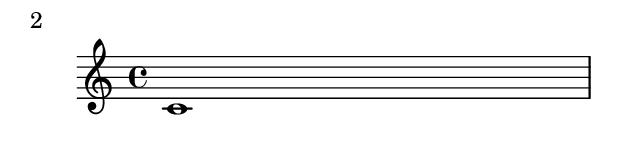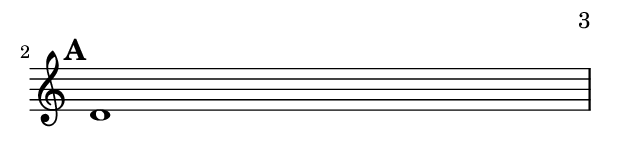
%% DO NOT EDIT this file manually; it was automatically
%% generated from the LilyPond Snippet Repository
%% (http://lsr.di.unimi.it).
%%
%% Make any changes in the LSR itself, or in
%% `Documentation/snippets/new/`, then run
%% `scripts/auxiliar/makelsr.pl`.
%%
%% This file is in the public domain.

\version "2.24.0"

\header {
  lsrtags = "paper-and-layout"

  texidoc = "
A table of contents is included using
@code{\\markuplist \\table-of-contents}.  The TOC items are added with
the @code{\\tocItem} command.
"

  doctitle = "Table of contents"
} % begin verbatim


#(set-default-paper-size "a6")

\book {
  \markuplist \table-of-contents
  \pageBreak
  \tocItem \markup { The first score }
  \score {
    {
      c'1 \pageBreak
      \mark \default \tocItem \markup { Mark A }
      d'1
    }
  }
  \pageBreak
  \tocItem \markup { The second score }
  \score {
    { e'1 }
    \header { piece = "Second score" }
  }
}
